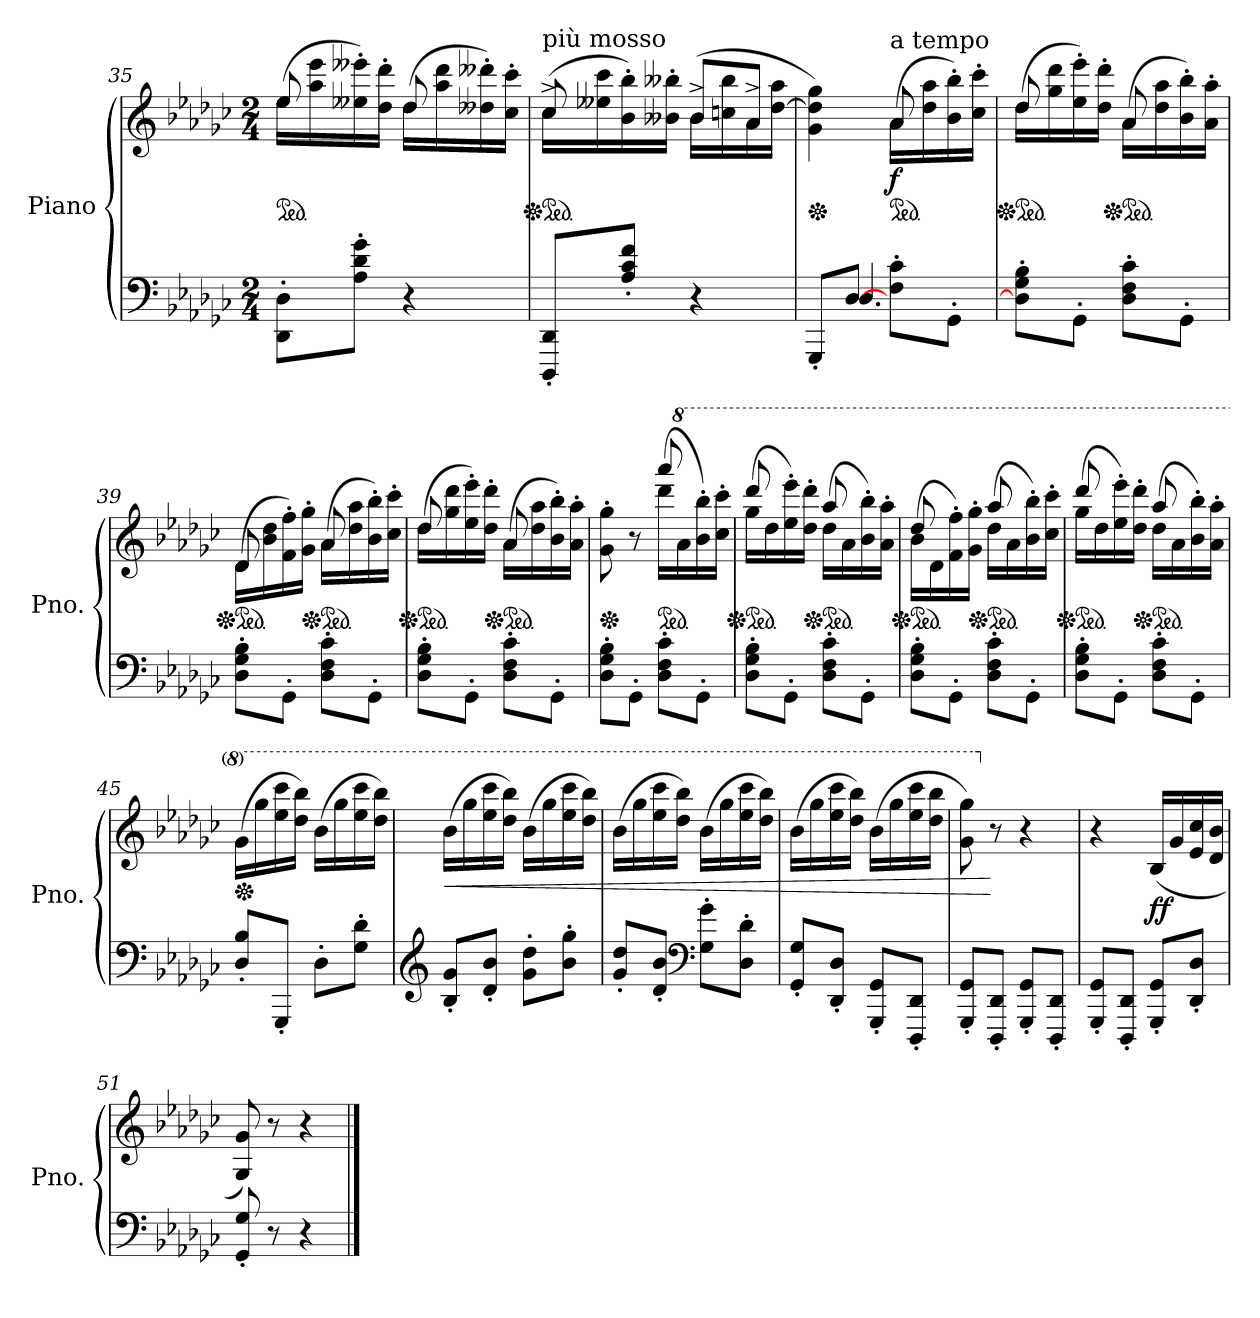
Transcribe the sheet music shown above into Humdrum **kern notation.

**kern	**kern	**dynam
*part1	*part1	*part1
*staff2	*staff1	*staff1/2
*I"Piano	*	*
*I'Pno.	*	*
!!LO:LB:g=z
*clefF4	*clefG2	*
*k[b-e-a-d-g-c-]	*k[b-e-a-d-g-c-]	*
*M2/4	*M2/4	*
*	*ped	*
=35	=35	=35
*	*^	*
8DD-\' 8D-\'L	(>16ee-\LL	8ee-/	.
.	16aa-\ 16eee-\	.	.
8A-\' 8d-\' 8g-\'J	16ee--X\' 16eee--X\')	8ryy	.
.	16dd-\' 16ddd-\'JJ	.	.
4r	(>16dd-\LL	8dd-/	.
.	16aa-\ 16ddd-\	.	.
.	16dd--X\' 16ddd--X\')	8ryy	.
.	16cc-\' 16ccc-\'JJ	.	.
=36	=36	=36	=36
*	*Xped	*	*
*	*ped	*	*
!	!LO:TX:a:t=più mosso	!	!
8DDD-/' 8DD-/'L	(>16cc-^\LL	8cc-/	.
.	16ee--X\ 16ccc-\	.	.
8A-/' 8c-/' 8f/'J	16b-\' 16bb-\')	8ryy	.
.	16b--X\' 16bb--X\'JJ	.	.
4r	(>16b--^\LL	8b--/L	.
.	16ccn\ 16bb--\	.	.
.	16a-^\	8a-/J	.
.	[16dd-\ 16aa-\JJ	.	.
=37	=37	=37	=37
*^	*	*	*
*	*	*Xped	*	*
8GGG-'/L	8ryy	4g-\ 4dd-\] 4gg-\)	4ryy	.
[8D-/J	4.D-/	.	.	.
*	*	*ped	*	*
!	!	!LO:TX:a:t=a tempo	!	!
!	!	!	!	!LO:DY:b
8F\' 8c-\'L	.	(>16a-\LL	8a-/	f
.	.	16dd-\ 16aa-\	.	.
8GG-'\J	.	16b-\' 16bb-\')	8ryy	.
.	.	16cc-\' 16ccc-\'JJ	.	.
*v	*v	*	*	*
=38	=38	=38	=38
*	*Xped	*	*
*	*ped	*	*
8D-\]' 8G-\' 8B-\'L	(>16dd-\LL	8dd-/	.
.	16gg-\ 16ddd-\	.	.
8GG-'\J	16ee-\' 16eee-\')	8ryy	.
.	16dd-\' 16ddd-\'JJ	.	.
*	*Xped	*	*
*	*ped	*	*
8D-\' 8F\' 8c-\'L	(>16a-\LL	8a-/	.
.	16dd-\ 16aa-\	.	.
8GG-'\J	16b-\' 16bb-\')	8ryy	.
.	16a-\' 16aa-\'JJ	.	.
=39	=39	=39	=39
*	*Xped	*	*
*	*ped	*	*
8D-\' 8G-\' 8B-\'L	(>16d-\LL	8d-/	.
.	16b-\ 16dd-\	.	.
8GG-'\J	16f\' 16ff\')	8ryy	.
.	16g-\' 16gg-\'JJ	.	.
*	*Xped	*	*
*	*ped	*	*
8D-\' 8F\' 8c-\'L	(>16a-\LL	8a-/	.
.	16dd-\ 16aa-\	.	.
8GG-'\J	16b-\' 16bb-\')	8ryy	.
.	16cc-\' 16ccc-\'JJ	.	.
!!LO:LB:g=z	!!
=40	=40	=40	=40
*	*Xped	*	*
*	*ped	*	*
8D-\' 8G-\' 8B-\'L	(>16dd-\LL	8dd-/	.
.	16gg-\ 16ddd-\	.	.
8GG-'\J	16ee-\' 16eee-\')	8ryy	.
.	16dd-\' 16ddd-\'JJ	.	.
*	*Xped	*	*
*	*ped	*	*
8D-\' 8F\' 8c-\'L	(>16a-\LL	8a-/	.
.	16dd-\ 16aa-\	.	.
8GG-'\J	16b-\' 16bb-\')	8ryy	.
.	16a-\' 16aa-\'JJ	.	.
=41	=41	=41	=41
*	*Xped	*	*
8D-\' 8G-\' 8B-\'L	8g-\' 8gg-\'	4ryy	.
8GG-'\J	8r	.	.
*	*ped	*	*
8D-\' 8F\' 8c-\'L	(>16ddd-\LL	8aaa-/	.
*	*8va	*	*
.	16aa-\	.	.
!	!	!	!LO:DY:a=2
8GG-'\J	16bb-\' 16bbb-\')	8ryy	other-dynamics
.	16ccc-\' 16cccc-\'JJ	.	.
=42	=42	=42	=42
*	*Xped	*	*
*	*ped	*	*
8D-\' 8G-\' 8B-\'L	(>16ggg-\LL	8dddd-/	.
.	16ddd-\	.	.
8GG-'\J	16eee-\' 16eeee-\')	8ryy	.
.	16ddd-\' 16dddd-\'JJ	.	.
*	*Xped	*	*
*	*ped	*	*
8D-\' 8F\' 8c-\'L	(>16ddd-\LL	8aaa-/	.
.	16aa-\	.	.
8GG-'\J	16bb-\' 16bbb-\')	8ryy	.
.	16aa-\' 16aaa-\'JJ	.	.
=43	=43	=43	=43
*	*Xped	*	*
*	*ped	*	*
8D-\' 8G-\' 8B-\'L	(>16bb-\LL	8ddd-/	.
.	16dd-\	.	.
8GG-'\J	16ff\' 16fff\')	8ryy	.
.	16gg-\' 16ggg-\'JJ	.	.
*	*Xped	*	*
*	*ped	*	*
8D-\' 8F\' 8c-\'L	(>16ddd-\LL	8aaa-/	.
.	16aa-\	.	.
8GG-'\J	16bb-\' 16bbb-\')	8ryy	.
.	16ccc-\' 16cccc-\'JJ	.	.
=44	=44	=44	=44
*	*Xped	*	*
*	*ped	*	*
8D-\' 8G-\' 8B-\'L	(>16ggg-\LL	8dddd-/	.
.	16ddd-\	.	.
8GG-'\J	16eee-\' 16eeee-\')	8ryy	.
.	16ddd-\' 16dddd-\'JJ	.	.
*	*Xped	*	*
*	*ped	*	*
8D-\' 8F\' 8c-\'L	(>16ddd-\LL	8aaa-/	.
.	16aa-\	.	.
8GG-'\J	16bb-\' 16bbb-\')	8ryy	.
.	16aa-\' 16aaa-\'JJ	.	.
*	*v	*v	*
=45	=45	=45
*	*Xped	*
8D-/' 8B-/'L	(16gg-\LL	.
.	16ggg-\	.
8GGG-'/J	16eee-\ 16cccc-\	.
.	16ddd-\ 16bbb-\JJ)	.
8D-'\L	(16bb-\LL	.
.	16ggg-\	.
8G-\' 8d-\'J	16eee-\ 16cccc-\	.
.	16ddd-\ 16bbb-\JJ)	.
!!LO:LB:g=z
=46	=46	=46
*clefG2	*	*
!	!	!LO:HP:b
8B-/' 8g-/'L	(16bb-\LL	<
.	16ggg-\	.
8d-/' 8b-/'J	16eee-\ 16cccc-\	.
.	16ddd-\ 16bbb-\JJ)	.
8g-\' 8dd-\'L	(16bb-\LL	.
.	16ggg-\	.
8b-\' 8gg-\'J	16eee-\ 16cccc-\	.
.	16ddd-\ 16bbb-\JJ)	.
=47	=47	=47
8g-/' 8dd-/'L	(16bb-\LL	.
.	16ggg-\	.
8d-/' 8b-/'J	16eee-\ 16cccc-\	.
.	16ddd-\ 16bbb-\JJ)	.
*clefF4	*	*
8G-\' 8g-\'L	(16bb-\LL	.
.	16ggg-\	.
8D-\' 8d-\'J	16eee-\ 16cccc-\	.
.	16ddd-\ 16bbb-\JJ)	.
=48	=48	=48
8GG-/' 8G-/'L	(16bb-\LL	.
.	16ggg-\	.
8DD-/' 8D-/'J	16eee-\ 16cccc-\	.
.	16ddd-\ 16bbb-\JJ)	.
8GGG-/' 8GG-/'L	(16bb-\LL	.
.	16ggg-\	.
8DDD-/' 8DD-/'J	16eee-\ 16cccc-\	.
.	16ddd-\ 16bbb-\JJ	.
=49	=49	=49
8GGG-/' 8GG-/'L	8gg-\ 8ggg-\)	.
*	*X8va	*
8DDD-/' 8DD-/'J	8r	[
8GGG-/' 8GG-/'L	4r	.
8DDD-/' 8DD-/'J	.	.
=50	=50	=50
8GGG-/' 8GG-/'L	4r	.
8DDD-/' 8DD-/'J	.	.
!	!	!LO:DY:b
8GGG-/' 8GG-/'L	(>16B-/LL	ff
.	16g-/	.
8DD-/' 8D-/'J	16e-/ 16cc-/	.
.	16d-/ 16b-/JJ	.
=51	=51	=51
8GG-/' 8G-/'	8G-/ 8g-/)	.
8r	8r	.
4r	4r	.
==	==	==
*-	*-	*-
